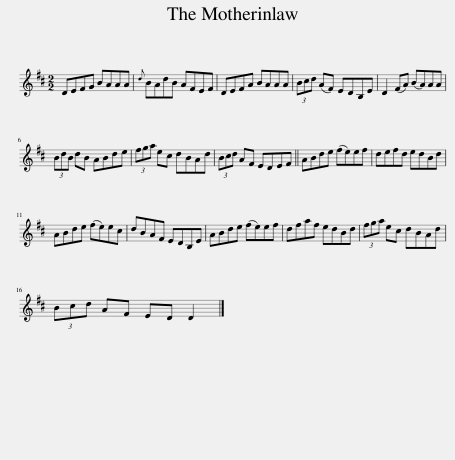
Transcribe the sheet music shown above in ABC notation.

X:1
L:1/8
M:2/2
I:linebreak $
K:D
V:1 treble
V:1
 DEFG BAAA |{d} BAdB AFEF | DEFA BAAA | (3Bcd (AF) EDB,E | D2 (FA) (BA)AA |$ %5
 (3BdB dB ABde | (3fga ec dBAd | (3Bcd AF EDEF || ABde (fe)ef | defd edBd |$ %10
 ABde (fe)ec | dBAF EDB,E | ABde (fe)ef | dfaf edBd | (3fga ec dBAd |$ %15
 (3Bcd AF ED D2 |] %16
